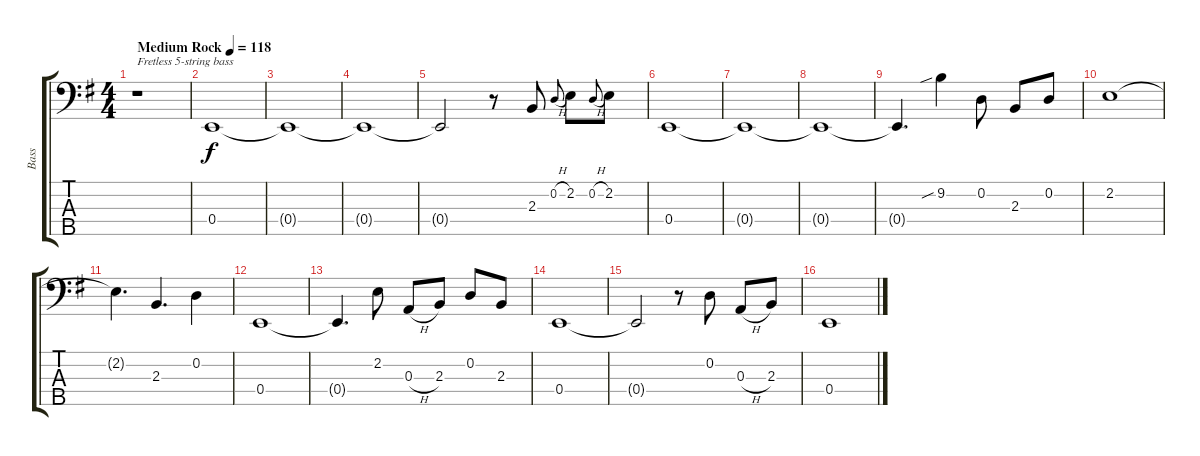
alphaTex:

\track ("Bass" "Bass") {instrument electricbassfinger}
\staff {score tabs}
\tuning (G2 D2 A1 E1 B0) {hide}
\ts (4 4)
\tempo (118 "Medium Rock")
\clef f4
\ks eminor
r.1{txt "Fretless 5-string bass" dy f instrument electricbassfinger} |
0.4.1 |
0.4{t}.1 |
0.4{t}.1 |
0.4{t}.2 r.8 2.3.8 0.2{h}.8{gr onbeat} 2.2.8 0.2{h}.8{gr onbeat} 2.2.8 |
0.4.1 |
0.4{t}.1 |
0.4{t}.1 |
0.4{t}.4{d} 9.2{sib}.4 0.2.8 2.3.8 0.2.8 |
2.2.1 |
2.2{t}.4{d} 2.3.4{d} 0.2.4 |
0.4.1 |
0.4{t}.4{d} 2.2.8 0.3{h}.8 2.3.8 0.2.8 2.3.8 |
0.4.1 |
0.4{t}.2 r.8 0.2.8 0.3{h}.8 2.3.8 |
0.4.1
